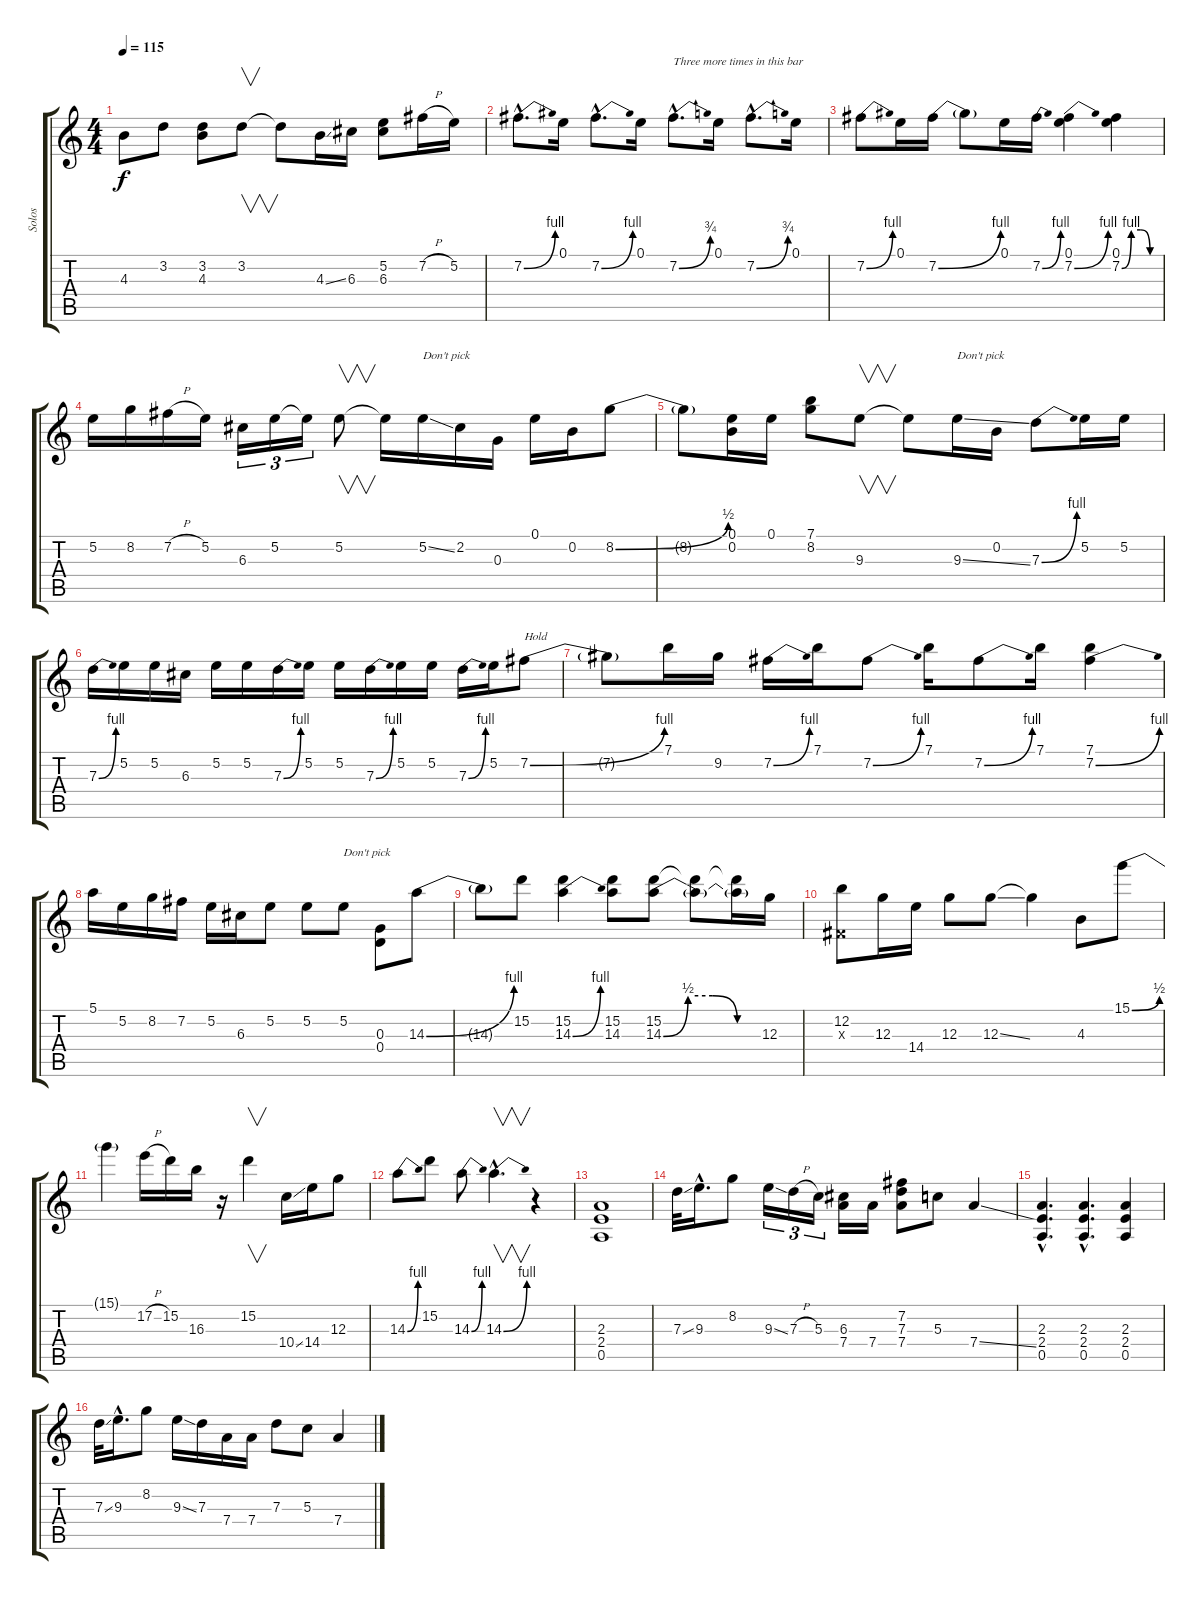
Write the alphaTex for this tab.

\track ("Solos" "Solos") {instrument distortionguitar}
\staff {score tabs}
\tuning (E4 B3 G3 D3 A2 E2) {hide}
\ts (4 4)
\tempo 115
\clef g2
\ks c
4.3.8{dy f} 3.2.8 (3.2 4.3).8 3.2.8{v} 3.2{t}.8 4.3{ss}.16 6.3.16 (5.2 6.3).8 7.2{h}.16 5.2.16 |
7.2{be (bend 0 0 60 4) hac}.8{d} 0.1.16 7.2{be (bend 0 0 60 4) hac}.8{d} 0.1.16 7.2{be (bend 0 0 60 3) hac}.8{d txt "Three more times in this bar "} 0.1.16 7.2{be (bend 0 0 60 3) hac}.8{d} 0.1.16 |
7.2{be (bend 0 0 60 4)}.8 0.1.16 7.2{be (bend 0 0 60 4)}.16 7.2{t}.8 0.1.16 7.2{be (bend 0 0 60 4)}.16 (0.1 7.2{be (bend 0 0 60 4)}).4 (0.1 7.2{be (custom 0 0 15 4 30 4 45 0 60 0)}).4 |
5.2.16 8.2.16 7.2{h}.16 5.2.16 6.3.16{tu (3 2)} 5.2.16{tu (3 2)} 5.2{t}.16{tu (3 2)} 5.2.8{v} 5.2{t}.16 5.2{ss}.16{txt "Don't pick"} 2.2.16 0.3.16 0.1.16 0.2.16 8.2{be (bend 0 0 60 2)}.8 |
8.2{t}.8 (0.1 0.2).16 0.1.16 (7.1 8.2).8 9.3.8{v} 9.3{t}.8 9.3{ss}.16{txt "Don't pick"} 0.2.16 7.3{be (bend 0 0 60 4)}.8 5.2.16 5.2.16 |
7.3{be (bend 0 0 60 4)}.16 5.2.16 5.2.16 6.3.16 5.2.16 5.2.16 7.3{be (bend 0 0 60 4)}.16 5.2.16 5.2.16 7.3{be (bend 0 0 60 4)}.16 5.2.16 5.2.16 7.3{be (bend 0 0 60 4)}.16 5.2.16 7.2{be (bend 0 0 60 4)}.8{txt "Hold"} |
7.2{t}.8 7.1.16 9.2.16 7.2{be (bend 0 0 60 4)}.16 7.1.16 7.2{be (bend 0 0 60 4)}.8 7.1.16 7.2{be (bend 0 0 60 4)}.8 7.1.16 (7.1 7.2{be (bend 0 0 60 4)}).4 |
5.1.16 5.2.16 8.2.16 7.2.16 5.2.16 6.3.16 5.2.8 5.2.8 5.2.8{txt "Don't pick"} (0.3 0.4).8 14.3{be (bend 0 0 60 4)}.8 |
14.3{t}.8 15.2.8 (15.2 14.3{be (bend 0 0 60 4)}).4 (15.2 14.3).8 (15.2 14.3{be (custom 0 0 15 2 30 2 45 0 60 0)}).8 (15.2{t} 14.3{t}).8 (15.2{t} 14.3{t}).16 12.3.16 |
(12.2 -1.3{x}).8 12.3.16 14.4.16 12.3.8 12.3{ss}.8 12.3{t}.4 4.3.8 15.1{be (bend 0 0 60 2)}.8 |
15.1{t}.4 17.2{h}.16 15.2.16 16.3.16 r.16 15.2.4{v} 10.4{ss}.16 14.4.16 12.3.8 |
14.3{be (bend 0 0 60 4)}.8 15.2.8 14.3{be (bend 0 0 60 4)}.8 14.3{be (bend 0 0 60 4) hac}.4{v d} r.4 |
(2.3 2.4 0.5).1 |
7.3{ss}.32 9.3{hac}.16{d} 8.2.8 9.3{ss}.16{tu (3 2)} 7.3{h}.16{tu (3 2)} 5.3.16{tu (3 2)} (6.3 7.4).16 7.4.16 (7.2 7.3 7.4).8 5.3.8 7.4{ss}.4 |
(2.3{hac} 2.4{hac} 0.5{hac}).4{d} (2.3{hac} 2.4{hac} 0.5{hac}).4{d} (2.3 2.4 0.5).4 |
7.3{ss}.32 9.3{hac}.16{d} 8.2.8 9.3{ss}.16 7.3.16 7.4.16 7.4.16 7.3.8 5.3.8 7.4{ss}.4
